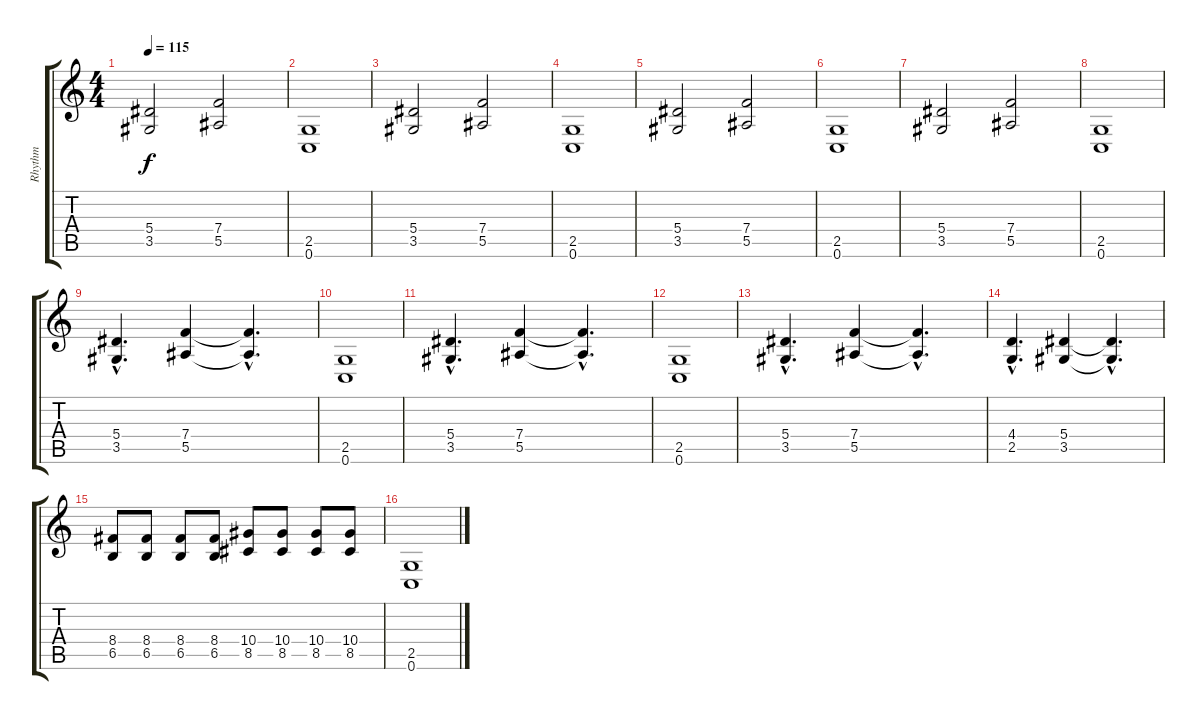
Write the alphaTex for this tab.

\track ("Rhythm" "Rhythm") {instrument distortionguitar}
\staff {score tabs}
\tuning (C4 G3 Eb3 Bb2 F2 C2) {hide}
\ts (4 4)
\tempo 115
\clef g2
\ks c
(5.4 3.5).2{dy f} (7.4 5.5).2 |
(2.5 0.6).1 |
(5.4 3.5).2 (7.4 5.5).2 |
(2.5 0.6).1 |
(5.4 3.5).2 (7.4 5.5).2 |
(2.5 0.6).1 |
(5.4 3.5).2 (7.4 5.5).2 |
(2.5 0.6).1 |
(5.4{hac} 3.5{hac}).4{d} (7.4 5.5).4 (7.4{hac t} 5.5{hac t}).4{d} |
(2.5 0.6).1 |
(5.4{hac} 3.5{hac}).4{d} (7.4 5.5).4 (7.4{hac t} 5.5{hac t}).4{d} |
(2.5 0.6).1 |
(5.4{hac} 3.5{hac}).4{d} (7.4 5.5).4 (7.4{hac t} 5.5{hac t}).4{d} |
(4.4{hac} 2.5{hac}).4{d} (5.4 3.5).4 (5.4{hac t} 3.5{hac t}).4{d} |
(8.4 6.5).8 (8.4 6.5).8 (8.4 6.5).8 (8.4 6.5).8 (10.4 8.5).8 (10.4 8.5).8 (10.4 8.5).8 (10.4 8.5).8 |
(2.5 0.6).1
